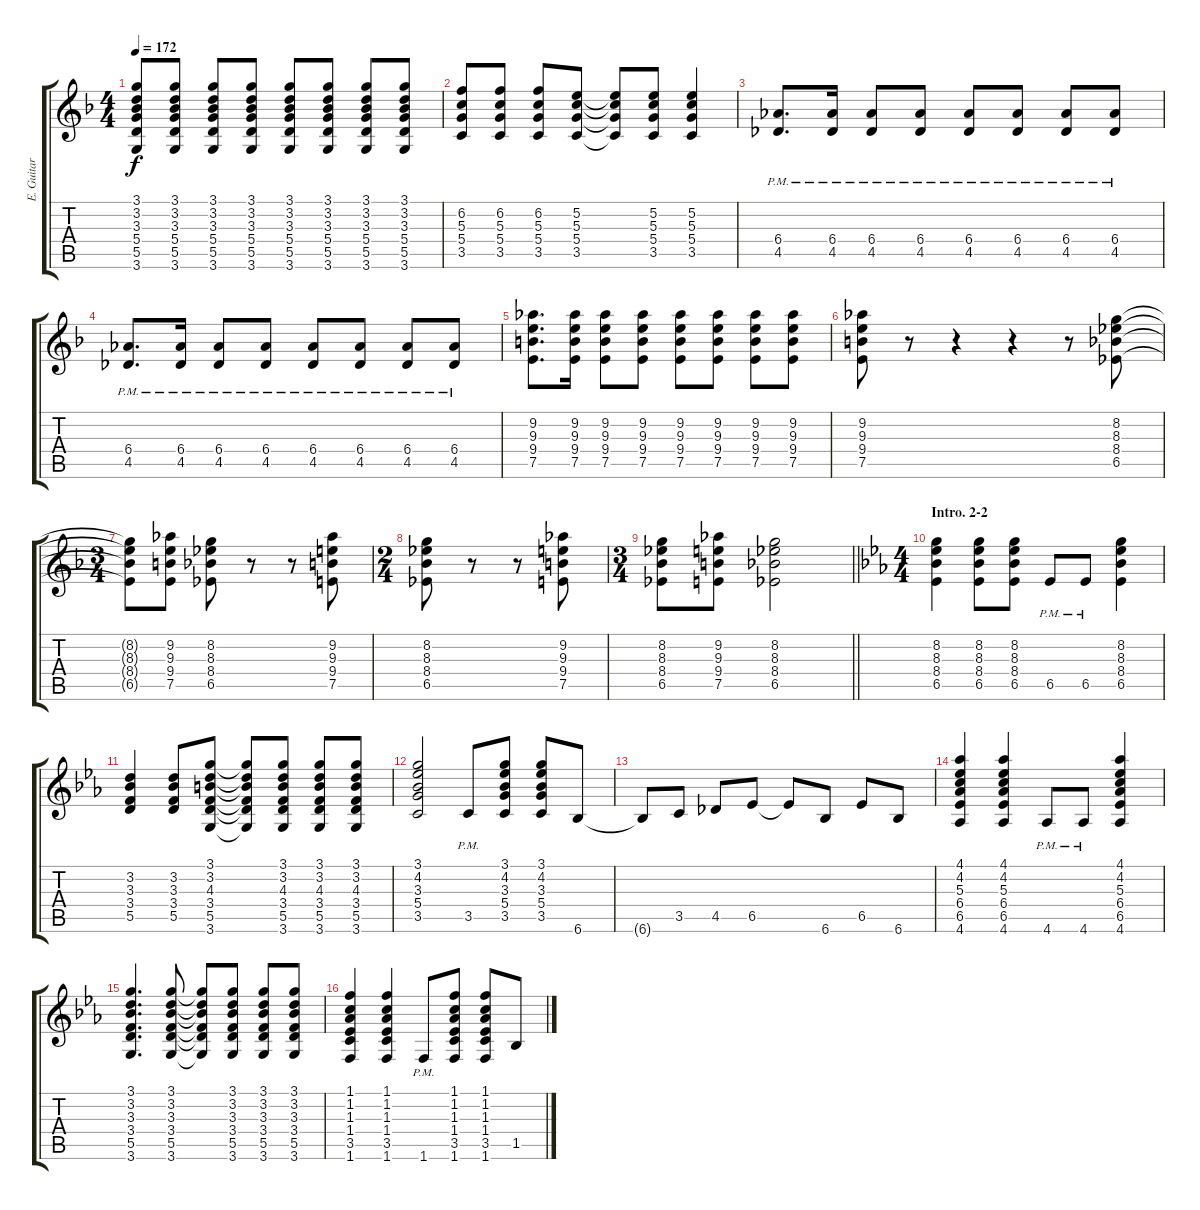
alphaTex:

\track ("E. Guitar I" "E. Guitar ") {instrument overdrivenguitar}
\staff {score tabs}
\tuning (E4 B3 G3 D3 A2 E2) {hide}
\ts (4 4)
\tempo 172
\clef g2
\ks f
(3.1 3.2 3.3 5.4 5.5 3.6).8{dy f} (3.1 3.2 3.3 5.4 5.5 3.6).8 (3.1 3.2 3.3 5.4 5.5 3.6).8 (3.1 3.2 3.3 5.4 5.5 3.6).8 (3.1 3.2 3.3 5.4 5.5 3.6).8 (3.1 3.2 3.3 5.4 5.5 3.6).8 (3.1 3.2 3.3 5.4 5.5 3.6).8 (3.1 3.2 3.3 5.4 5.5 3.6).8 |
(6.2 5.3 5.4 3.5).8 (6.2 5.3 5.4 3.5).8 (6.2 5.3 5.4 3.5).8 (5.2 5.3 5.4 3.5).8 (5.2{t} 5.3{t} 5.4{t} 3.5{t}).8 (5.2 5.3 5.4 3.5).8 (5.2 5.3 5.4 3.5).4 |
(6.4{pm} 4.5{pm}).8{d} (6.4{pm} 4.5{pm}).16 (6.4{pm} 4.5{pm}).8 (6.4{pm} 4.5{pm}).8 (6.4{pm} 4.5{pm}).8 (6.4{pm} 4.5{pm}).8 (6.4{pm} 4.5{pm}).8 (6.4{pm} 4.5{pm}).8 |
(6.4{pm} 4.5{pm}).8{d} (6.4{pm} 4.5{pm}).16 (6.4{pm} 4.5{pm}).8 (6.4{pm} 4.5{pm}).8 (6.4{pm} 4.5{pm}).8 (6.4{pm} 4.5{pm}).8 (6.4{pm} 4.5{pm}).8 (6.4{pm} 4.5{pm}).8 |
(9.2 9.3 9.4 7.5).8{d} (9.2 9.3 9.4 7.5).16 (9.2 9.3 9.4 7.5).8 (9.2 9.3 9.4 7.5).8 (9.2 9.3 9.4 7.5).8 (9.2 9.3 9.4 7.5).8 (9.2 9.3 9.4 7.5).8 (9.2 9.3 9.4 7.5).8 |
(9.2 9.3 9.4 7.5).8 r.8 r.4 r.4 r.8 (8.2 8.3 8.4 6.5).8 |
\ts (3 4)
(8.2{t} 8.3{t} 8.4{t} 6.5{t}).8 (9.2 9.3 9.4 7.5).8 (8.2 8.3 8.4 6.5).8 r.8 r.8 (9.2 9.3 9.4 7.5).8 |
\ts (2 4)
(8.2 8.3 8.4 6.5).8 r.8 r.8 (9.2 9.3 9.4 7.5).8 |
\ts (3 4)
\barLineRight lightlight
(8.2 8.3 8.4 6.5).8 (9.2 9.3 9.4 7.5).8 (8.2 8.3 8.4 6.5).2 |
\ts (4 4)
\section ("" "Intro. 2-2")
\ks eb
(8.2 8.3 8.4 6.5).4 (8.2 8.3 8.4 6.5).8 (8.2 8.3 8.4 6.5).8 6.5{pm}.8 6.5{pm}.8 (8.2 8.3 8.4 6.5).4 |
(3.2 3.3 3.4 5.5).4 (3.2 3.3 3.4 5.5).8 (3.1 3.2 4.3 3.4 5.5 3.6).8 (3.1{t} 3.2{t} 4.3{t} 3.4{t} 5.5{t} 3.6{t}).8 (3.1 3.2 4.3 3.4 5.5 3.6).8 (3.1 3.2 4.3 3.4 5.5 3.6).8 (3.1 3.2 4.3 3.4 5.5 3.6).8 |
(3.1 4.2 3.3 5.4 3.5).2 3.5{pm}.8 (3.1 4.2 3.3 5.4 3.5).8 (3.1 4.2 3.3 5.4 3.5).8 6.6.8 |
6.6{t}.8 3.5.8 4.5.8 6.5.8 6.5{t}.8 6.6.8 6.5.8 6.6.8 |
(4.1 4.2 5.3 6.4 6.5 4.6).4 (4.1 4.2 5.3 6.4 6.5 4.6).4 4.6{pm}.8 4.6{pm}.8 (4.1 4.2 5.3 6.4 6.5 4.6).4 |
(3.1 3.2 3.3 3.4 5.5 3.6).4{d} (3.1 3.2 3.3 3.4 5.5 3.6).8 (3.1{t} 3.2{t} 3.3{t} 3.4{t} 5.5{t} 3.6{t}).8 (3.1 3.2 3.3 3.4 5.5 3.6).8 (3.1 3.2 3.3 3.4 5.5 3.6).8 (3.1 3.2 3.3 3.4 5.5 3.6).8 |
(1.1 1.2 1.3 1.4 3.5 1.6).4 (1.1 1.2 1.3 1.4 3.5 1.6).4 1.6{pm}.8 (1.1 1.2 1.3 1.4 3.5 1.6).8 (1.1 1.2 1.3 1.4 3.5 1.6).8 1.5.8
